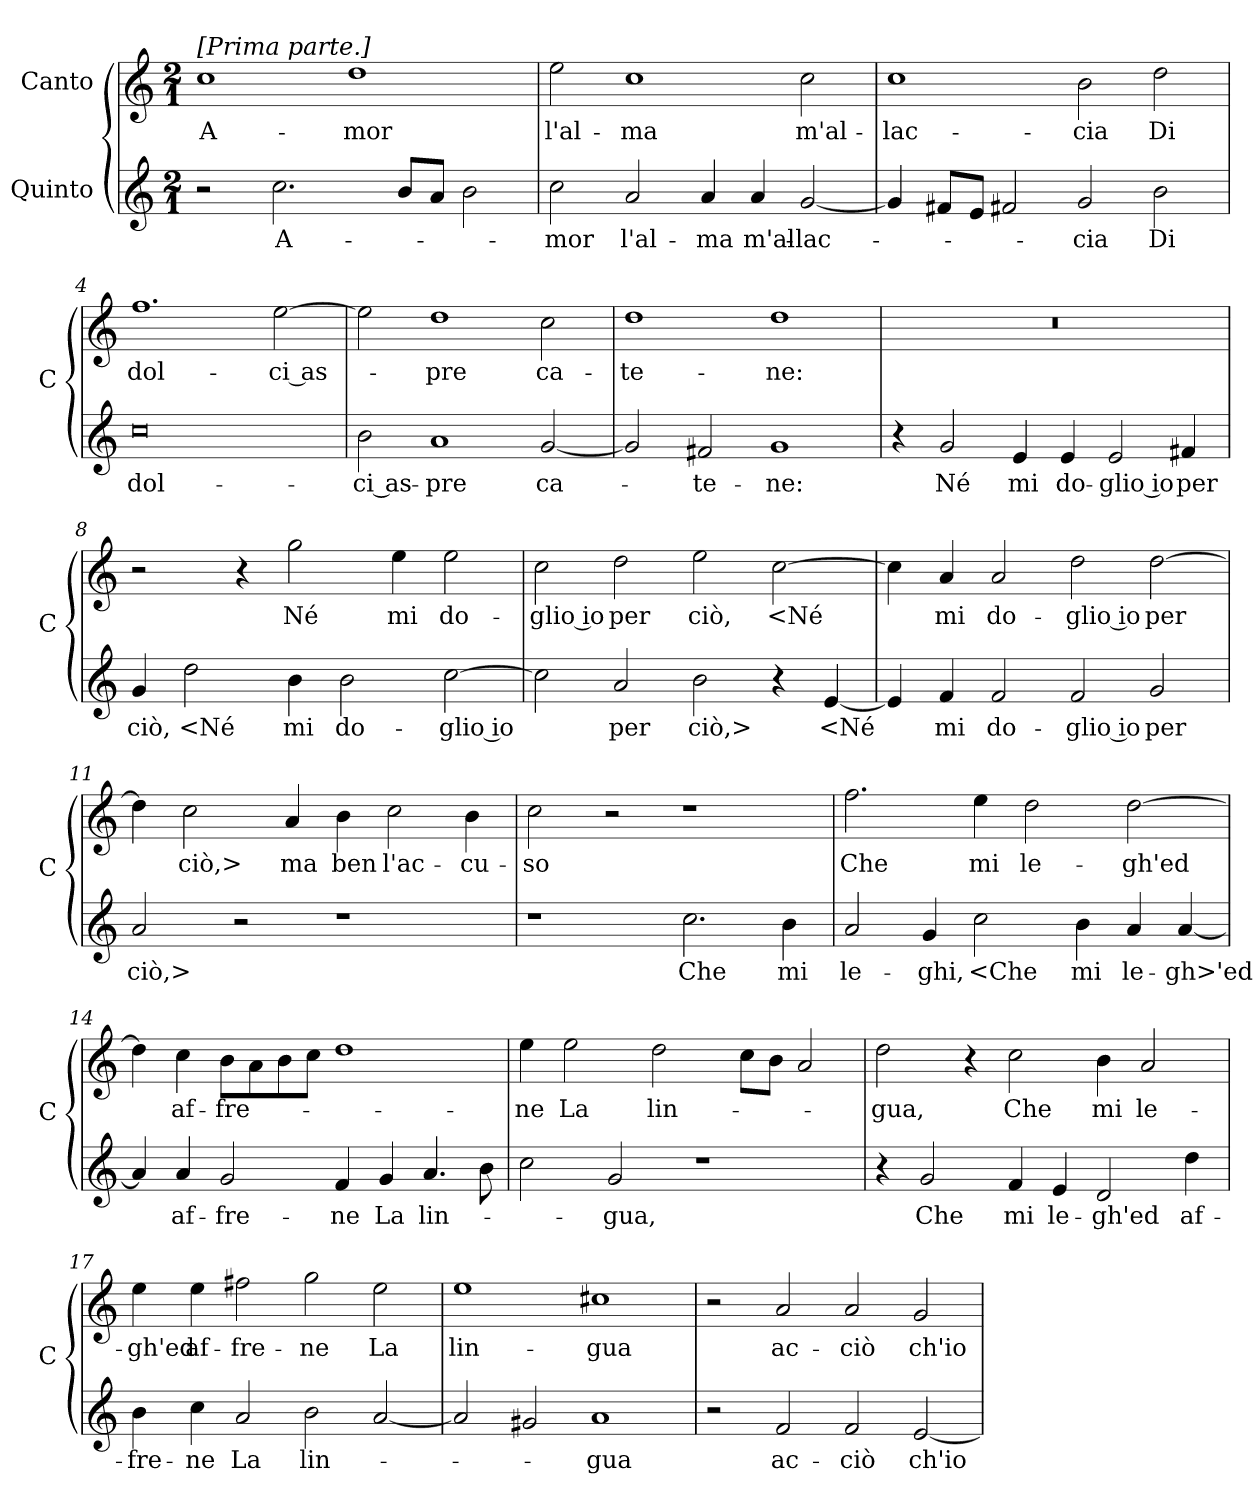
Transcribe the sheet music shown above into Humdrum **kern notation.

**kern	**text	**kern	**text
*part2	*part2	*part1	*part1
*staff2	*staff2	*staff1	*staff1
*I"Quinto	*	*I"Canto	*
*	*	*I'C	*
*clefG2	*	*clefG2	*
*k[]	*	*k[]	*
*M2/1	*	*M2/1	*
=1	=1	=1	=1
!	!	!LO:TX:a:t=[Prima parte.]	!
2r	.	1cc	A-
2.cc	A-	.	.
.	.	1dd	-mor
8bL	.	.	.
8aJ	.	.	.
2b	.	.	.
=2	=2	=2	=2
2cc	-mor	2ee	l'al-
2a	l'al-	1cc	-ma
4a	-ma	.	.
4a	m'al-	.	.
[2g	-lac-	2cc	m'al-
=3	=3	=3	=3
4g]	.	1cc	-lac-
8f#XL	.	.	.
8eJ	.	.	.
2f#X	.	.	.
2g	-cia	2b	-cia
2b	Di	2dd	Di
=4	=4	=4	=4
0cc	dol-	1.ff	dol-
.	.	[2ee	-ci as-
=5	=5	=5	=5
2b	-ci as-	2ee]	.
1a	-pre	1dd	-pre
[2g	ca-	2cc	ca-
=6	=6	=6	=6
2g]	.	1dd	-te-
2f#X	-te-	.	.
1g	-ne:	1dd	-ne:
=7	=7	=7	=7
4r	.	0r	.
2g	Né	.	.
4e	mi	.	.
4e	do-	.	.
2e	-glio io	.	.
4f#X	per	.	.
=8	=8	=8	=8
4g	ciò,	2r	.
2dd	<Né	.	.
.	.	4r	.
4b	mi	2gg	Né
2b	do-	.	.
.	.	4ee	mi
[2cc	-glio io	2ee	do-
=9	=9	=9	=9
2cc]	.	2cc	-glio io
2a	per	2dd	per
2b	ciò,>	2ee	ciò,
4r	.	[2cc	<Né
[4e	<Né	.	.
=10	=10	=10	=10
4e]	.	4cc]	.
4f	mi	4a	mi
2f	do-	2a	do-
2f	-glio io	2dd	-glio io
2g	per	[2dd	per
=11	=11	=11	=11
2a	ciò,>	4dd]	.
.	.	2cc	ciò,>
2r	.	.	.
.	.	4a	ma
1r	.	4b	ben
.	.	2cc	l'ac-
.	.	4b	-cu-
=12	=12	=12	=12
1r	.	2cc	-so
.	.	2r	.
2.cc	Che	1r	.
4b	mi	.	.
=13	=13	=13	=13
2a	le-	2.ff	Che
4g	-ghi,	.	.
2cc	<Che	4ee	mi
.	.	2dd	le-
4b	mi	.	.
4a	le-	[2dd	-gh'ed
[4a	-gh>'ed	.	.
=14	=14	=14	=14
4a]	.	4dd]	.
4a	af-	4cc	af-
2g	-fre-	8bL	-fre-
.	.	8a	.
.	.	8b	.
.	.	8ccJ	.
4f	-ne	1dd	.
4g	La	.	.
4.a	lin-	.	.
8b	.	.	.
=15	=15	=15	=15
2cc	.	4ee	-ne
.	.	2ee	La
2g	-gua,	.	.
.	.	2dd	lin-
1r	.	.	.
.	.	8ccL	.
.	.	8bJ	.
.	.	2a	.
=16	=16	=16	=16
4r	.	2dd	-gua,
2g	Che	.	.
.	.	4r	.
4f	mi	2cc	Che
4e	le-	.	.
2d	-gh'ed	4b	mi
.	.	2a	le-
4dd	af-	.	.
=17	=17	=17	=17
4b	-fre-	4ee	-gh'ed
4cc	-ne	4ee	af-
2a	La	2ff#X	-fre-
2b	lin-	2gg	-ne
[2a	.	2ee	La
=18	=18	=18	=18
2a]	.	1ee	lin-
2g#X	.	.	.
1a	-gua	1cc#X	-gua
=19	=19	=19	=19
2r	.	2r	.
2f	ac-	2a	ac-
2f	-ciò	2a	-ciò
[2e	ch'io	2g	ch'io
=	=	=	=
*-	*-	*-	*-
